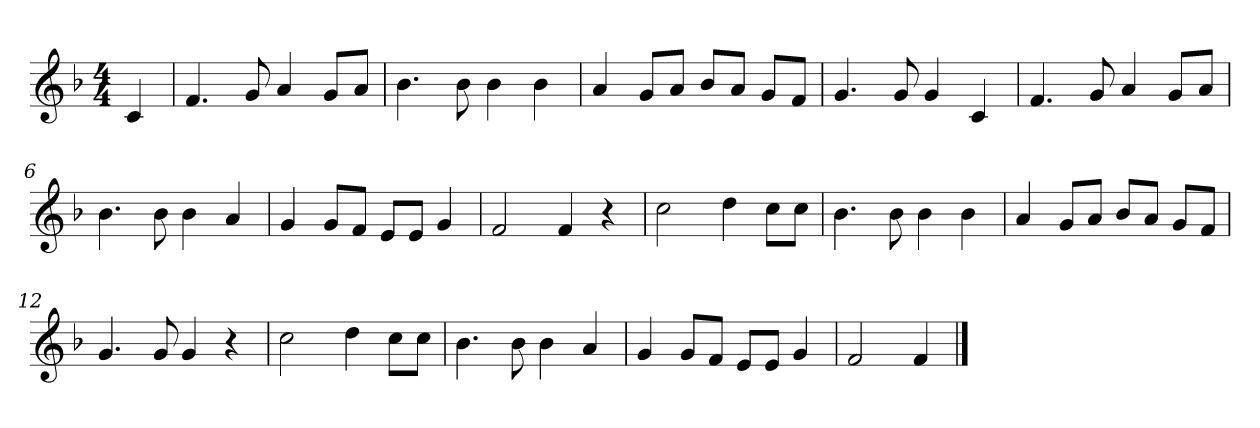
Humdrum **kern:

**kern
*part1
*staff1
*k[b-]
*M4/4
*MM120
=
4c
=1
4.f
8g
4a
8gL
8aJ
=2
4.b-
8b-
4b-
4b-
=3
4a
8gL
8aJ
8b-L
8aJ
8gL
8fJ
=4
4.g
8g
4g
4c
=5
4.f
8g
4a
8gL
8aJ
=6
4.b-
8b-
4b-
4a
=7
4g
8gL
8fJ
8eL
8eJ
4g
=8
2f
4f
4r
=9
2cc
4dd
8ccL
8ccJ
=10
4.b-
8b-
4b-
4b-
=11
4a
8gL
8aJ
8b-L
8aJ
8gL
8fJ
=12
4.g
8g
4g
4r
=13
2cc
4dd
8ccL
8ccJ
=14
4.b-
8b-
4b-
4a
=15
4g
8gL
8fJ
8eL
8eJ
4g
=16
2f
4f
==
*-
